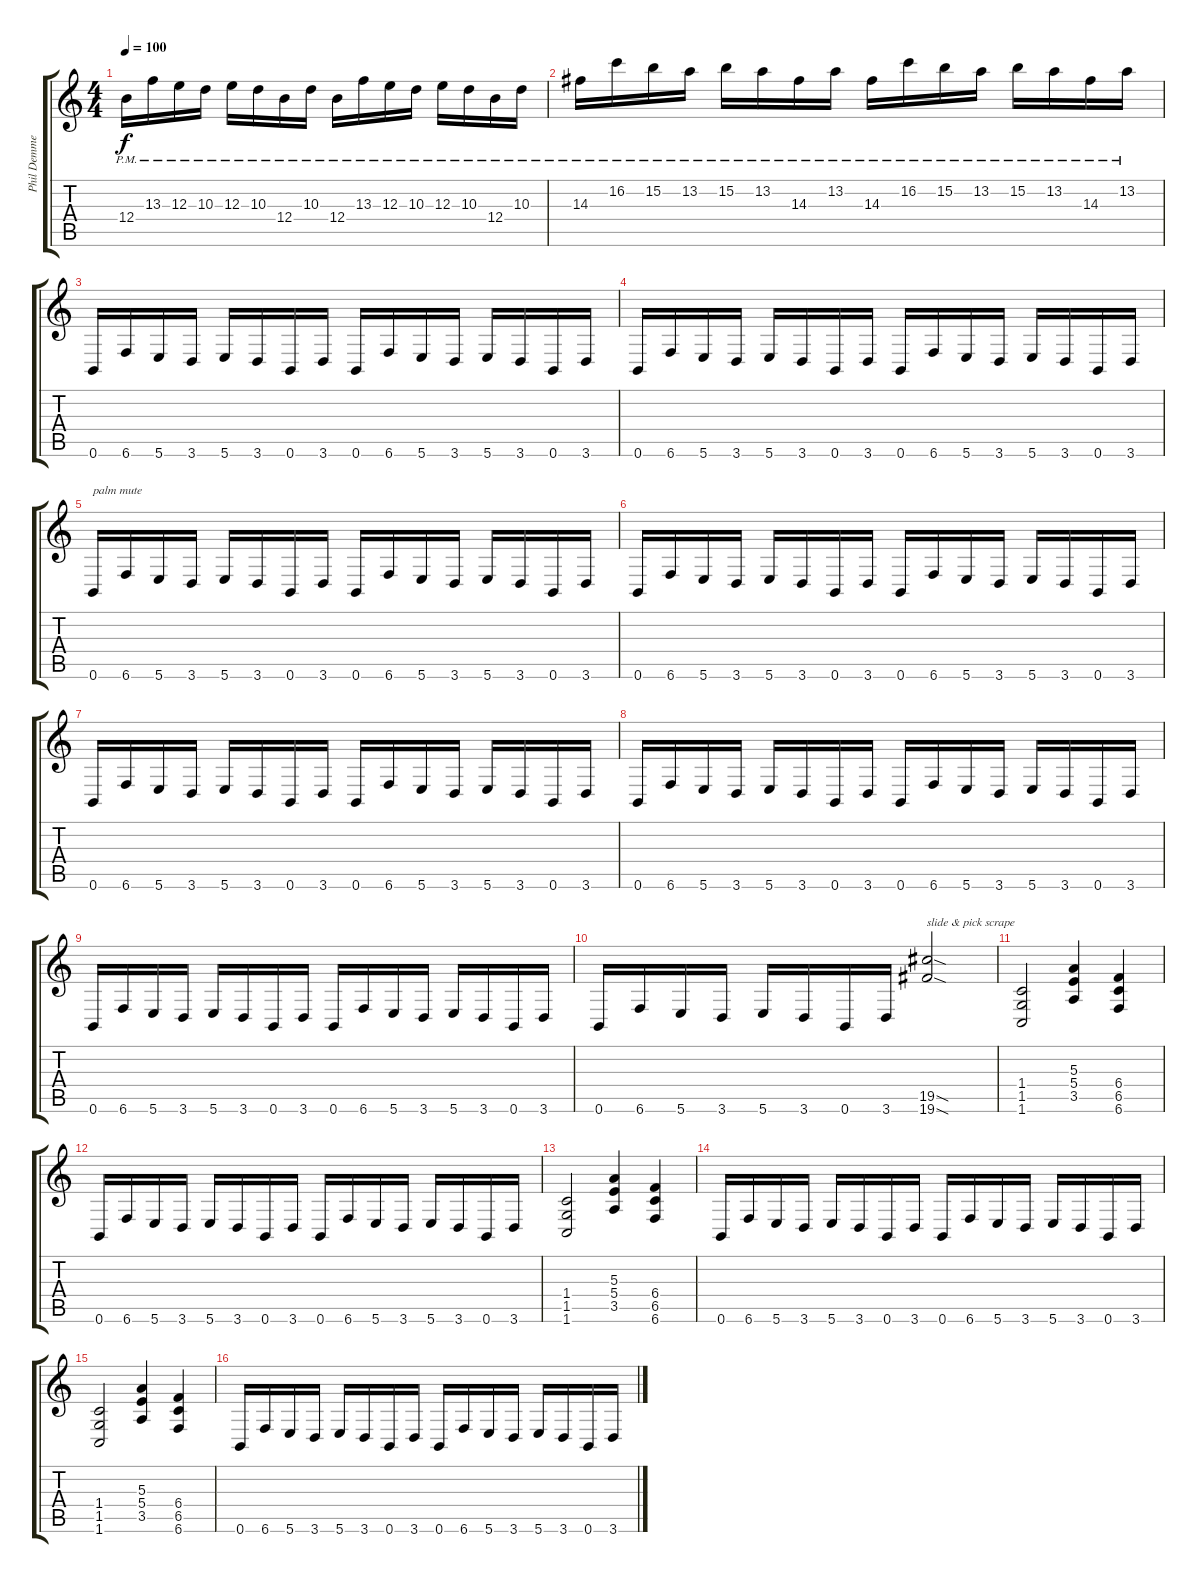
\track ("Phil Demmel" "Phil Demme") {instrument overdrivenguitar}
\staff {score tabs}
\tuning (Db4 Ab3 E3 B2 Gb2 B1) {hide}
\ts (4 4)
\tempo 100
\clef g2
\ks c
12.4{pm}.16{dy f} 13.3{pm}.16 12.3{pm}.16 10.3{pm}.16 12.3{pm}.16 10.3{pm}.16 12.4{pm}.16 10.3{pm}.16 12.4{pm}.16 13.3{pm}.16 12.3{pm}.16 10.3{pm}.16 12.3{pm}.16 10.3{pm}.16 12.4{pm}.16 10.3{pm}.16 |
14.3{pm}.16 16.2{pm}.16 15.2{pm}.16 13.2{pm}.16 15.2{pm}.16 13.2{pm}.16 14.3{pm}.16 13.2{pm}.16 14.3{pm}.16 16.2{pm}.16 15.2{pm}.16 13.2{pm}.16 15.2{pm}.16 13.2{pm}.16 14.3{pm}.16 13.2{pm}.16 |
0.6.16 6.6.16 5.6.16 3.6.16 5.6.16 3.6.16 0.6.16 3.6.16 0.6.16 6.6.16 5.6.16 3.6.16 5.6.16 3.6.16 0.6.16 3.6.16 |
0.6.16 6.6.16 5.6.16 3.6.16 5.6.16 3.6.16 0.6.16 3.6.16 0.6.16 6.6.16 5.6.16 3.6.16 5.6.16 3.6.16 0.6.16 3.6.16 |
0.6.16{txt "palm mute"} 6.6.16 5.6.16 3.6.16 5.6.16 3.6.16 0.6.16 3.6.16 0.6.16 6.6.16 5.6.16 3.6.16 5.6.16 3.6.16 0.6.16 3.6.16 |
0.6.16 6.6.16 5.6.16 3.6.16 5.6.16 3.6.16 0.6.16 3.6.16 0.6.16 6.6.16 5.6.16 3.6.16 5.6.16 3.6.16 0.6.16 3.6.16 |
0.6.16 6.6.16 5.6.16 3.6.16 5.6.16 3.6.16 0.6.16 3.6.16 0.6.16 6.6.16 5.6.16 3.6.16 5.6.16 3.6.16 0.6.16 3.6.16 |
0.6.16 6.6.16 5.6.16 3.6.16 5.6.16 3.6.16 0.6.16 3.6.16 0.6.16 6.6.16 5.6.16 3.6.16 5.6.16 3.6.16 0.6.16 3.6.16 |
0.6.16 6.6.16 5.6.16 3.6.16 5.6.16 3.6.16 0.6.16 3.6.16 0.6.16 6.6.16 5.6.16 3.6.16 5.6.16 3.6.16 0.6.16 3.6.16 |
0.6.16 6.6.16 5.6.16 3.6.16 5.6.16 3.6.16 0.6.16 3.6.16 (19.5{sod} 19.6{sod}).2{txt "slide & pick scrape"} |
(1.4 1.5 1.6).2 (5.3 5.4 3.5).4 (6.4 6.5 6.6).4 |
0.6.16 6.6.16 5.6.16 3.6.16 5.6.16 3.6.16 0.6.16 3.6.16 0.6.16 6.6.16 5.6.16 3.6.16 5.6.16 3.6.16 0.6.16 3.6.16 |
(1.4 1.5 1.6).2 (5.3 5.4 3.5).4 (6.4 6.5 6.6).4 |
0.6.16 6.6.16 5.6.16 3.6.16 5.6.16 3.6.16 0.6.16 3.6.16 0.6.16 6.6.16 5.6.16 3.6.16 5.6.16 3.6.16 0.6.16 3.6.16 |
(1.4 1.5 1.6).2 (5.3 5.4 3.5).4 (6.4 6.5 6.6).4 |
0.6.16 6.6.16 5.6.16 3.6.16 5.6.16 3.6.16 0.6.16 3.6.16 0.6.16 6.6.16 5.6.16 3.6.16 5.6.16 3.6.16 0.6.16 3.6.16
